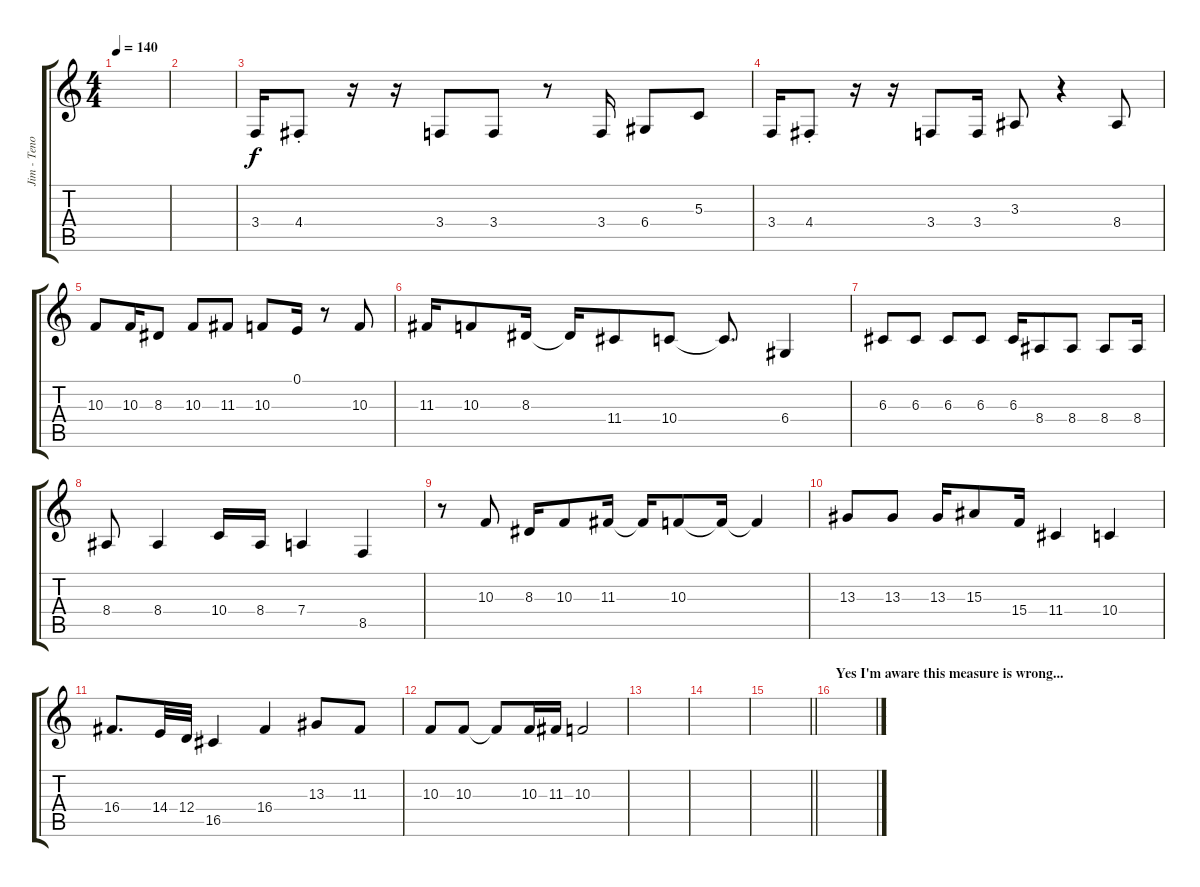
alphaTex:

\track ("Jim - Tenor Sax" "Jim - Teno") {instrument tenorsax}
\staff {score tabs}
\tuning (E4 B3 G3 D3 A2 E2) {hide}
\ts (4 4)
\tempo 140
\clef g2
\ks c
|
|
3.4.16 4.4{st}.8 r.16 r.16 3.4.8 3.4.8 r.8 3.4.16 6.4.8 5.3.8 |
3.4.16 4.4{st}.8 r.16 r.16 3.4.8 3.4.16 3.3.8 r.4 8.4.8 |
10.3.8 10.3.16 8.3.8 10.3.8 11.3.8 10.3.8 0.1.16 r.8 10.3.8 |
11.3.16 10.3.8 8.3.16 8.3{t}.16 11.4.8 10.4.8 10.4{t}.8{d} 6.4.4 |
6.3.8 6.3.8 6.3.8 6.3.8 6.3.16 8.4.8 8.4.8 8.4.8 8.4.16 |
8.4.8 8.4.4 10.4.16 8.4.16 7.4.4 8.5.4 |
r.8 10.3.8 8.3.16 10.3.8 11.3.16 11.3{t}.16 10.3.8 10.3{t}.16 10.3{t}.4 |
13.3.8 13.3.8 13.3.16 15.3.8 15.4.16 11.4.4 10.4.4 |
16.4.8{d} 14.4.32 12.4.32 16.5.4 16.4.4 13.3.8 11.3.8 |
10.3.8 10.3.8 10.3{t}.8 10.3.16 11.3.16 10.3.2 |
|
|
\barLineRight lightlight
|
\section ("" "Yes I'm aware this measure is wrong...")
